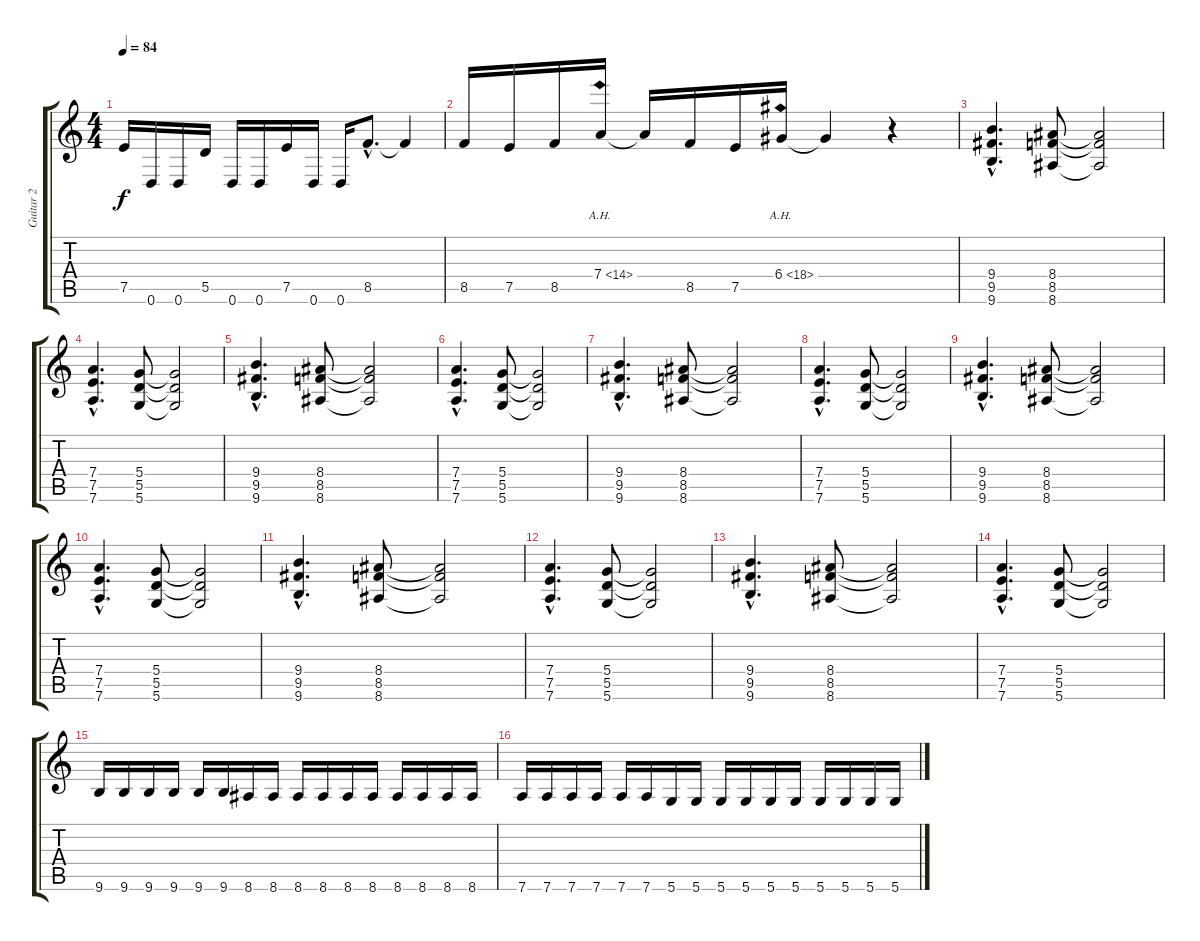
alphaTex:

\track ("Guitar 2" "Guitar 2") {instrument distortionguitar}
\staff {score tabs}
\tuning (E4 B3 G3 D3 A2 D2) {hide}
\ts (4 4)
\tempo 84
\clef g2
\ks c
7.5.16{dy f} 0.6.16 0.6.16 5.5.16 0.6.16 0.6.16 7.5.16 0.6.16 0.6.16 8.5{hac}.8{d} 8.5{t}.4 |
8.5.16 7.5.16 8.5.16 7.4{ah 7}.16 7.4{t}.16 8.5.16 7.5.16 6.4{ah 12}.16 6.4{t}.4 r.4 |
(9.4{hac} 9.5{hac} 9.6{hac}).4{d balance 8} (8.4 8.5 8.6).8 (8.4{t} 8.5{t} 8.6{t}).2 |
(7.4{hac} 7.5{hac} 7.6{hac}).4{d} (5.4 5.5 5.6).8 (5.4{t} 5.5{t} 5.6{t}).2 |
(9.4{hac} 9.5{hac} 9.6{hac}).4{d} (8.4 8.5 8.6).8 (8.4{t} 8.5{t} 8.6{t}).2 |
(7.4{hac} 7.5{hac} 7.6{hac}).4{d} (5.4 5.5 5.6).8 (5.4{t} 5.5{t} 5.6{t}).2 |
(9.4{hac} 9.5{hac} 9.6{hac}).4{d} (8.4 8.5 8.6).8 (8.4{t} 8.5{t} 8.6{t}).2 |
(7.4{hac} 7.5{hac} 7.6{hac}).4{d} (5.4 5.5 5.6).8 (5.4{t} 5.5{t} 5.6{t}).2 |
(9.4{hac} 9.5{hac} 9.6{hac}).4{d} (8.4 8.5 8.6).8 (8.4{t} 8.5{t} 8.6{t}).2 |
(7.4{hac} 7.5{hac} 7.6{hac}).4{d} (5.4 5.5 5.6).8 (5.4{t} 5.5{t} 5.6{t}).2 |
(9.4{hac} 9.5{hac} 9.6{hac}).4{d} (8.4 8.5 8.6).8 (8.4{t} 8.5{t} 8.6{t}).2 |
(7.4{hac} 7.5{hac} 7.6{hac}).4{d} (5.4 5.5 5.6).8 (5.4{t} 5.5{t} 5.6{t}).2 |
(9.4{hac} 9.5{hac} 9.6{hac}).4{d} (8.4 8.5 8.6).8 (8.4{t} 8.5{t} 8.6{t}).2 |
(7.4{hac} 7.5{hac} 7.6{hac}).4{d} (5.4 5.5 5.6).8 (5.4{t} 5.5{t} 5.6{t}).2 |
9.6.16 9.6.16 9.6.16 9.6.16 9.6.16 9.6.16 8.6.16 8.6.16 8.6.16 8.6.16 8.6.16 8.6.16 8.6.16 8.6.16 8.6.16 8.6.16 |
7.6.16 7.6.16 7.6.16 7.6.16 7.6.16 7.6.16 5.6.16 5.6.16 5.6.16 5.6.16 5.6.16 5.6.16 5.6.16 5.6.16 5.6.16 5.6.16
